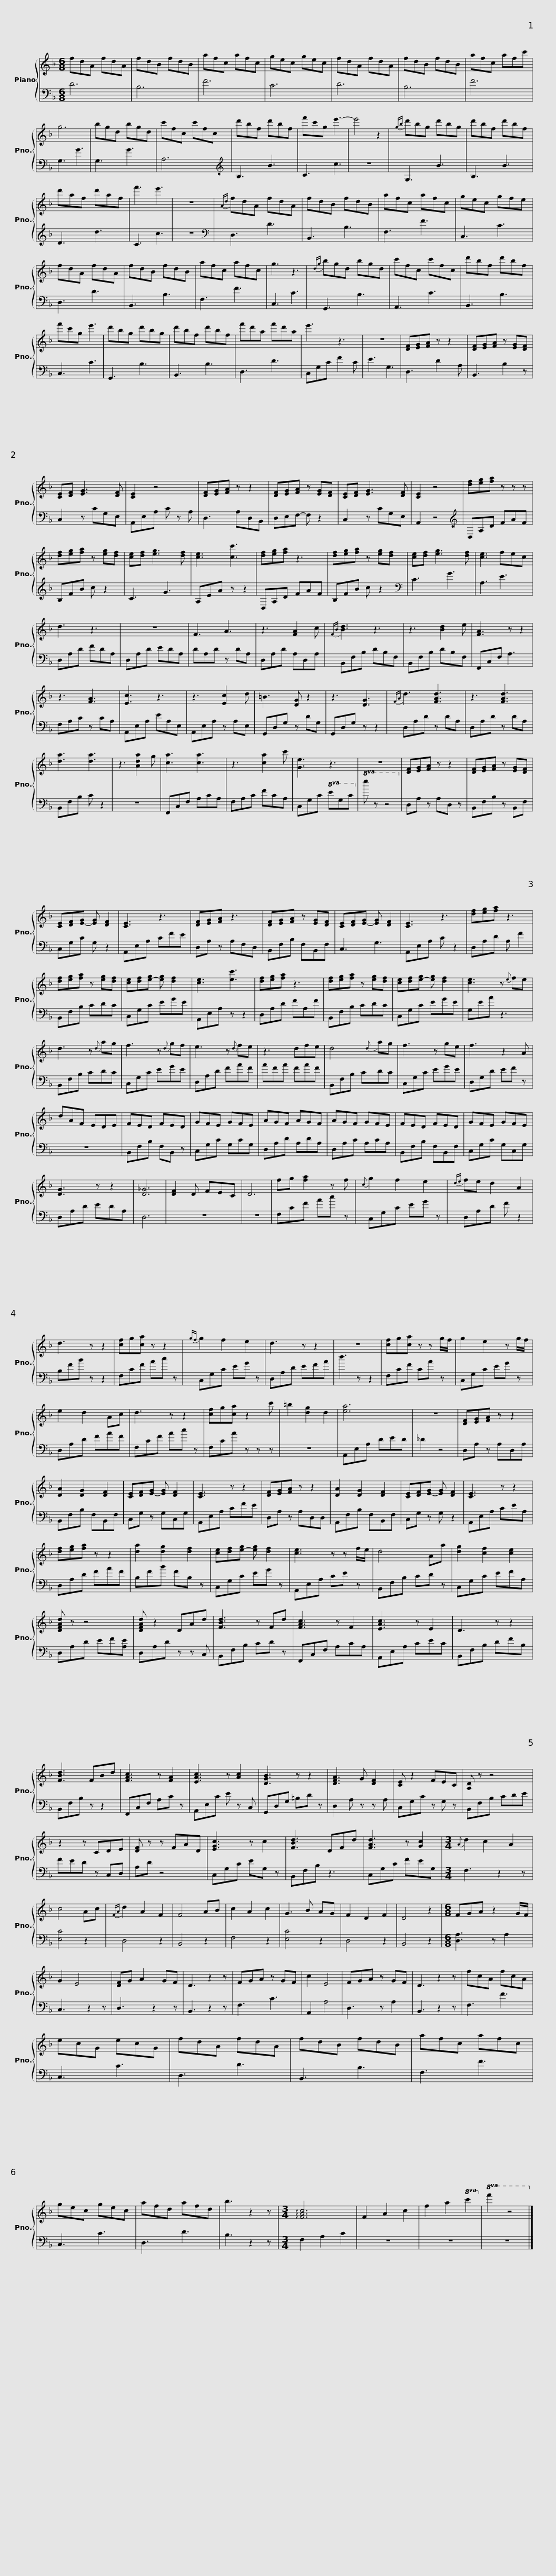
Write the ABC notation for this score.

X:1
%%score { 1 | 2 }
L:1/8
M:6/8
I:linebreak $
K:F
V:1 treble
V:2 bass
V:1
 fdA fdA | fdB fdB | afc afc | gec gec | fdA fdA | %5
 fdB fdB | afc afc' | g6 |$ bgd bgd | c'fc c'fc | %10
 d'bf d'bf | f'c'g e'3- | e'4 z2 |{gb} d'bg d'bg | d'bf d'bf |$ %15
 d'af d'af | f'3 e'3 | z6 |{Ad} fdA fdA | fdB fdB | %20
 afc afc | gec gfe | fdA fdA |$ fdB fdB | afc afc | %25
 g3 z3 |{dg} bgd bgd | c'fc c'fc | d'bf d'bf | f'c'g e'3 |$ %30
 d'bg d'bg | d'bf d'bf | f'd'a f'd'a | e'3 z3 | z6 | %35
 [DF][EG][FA] z z2 | [DF][EG][FA] z [EG][DF] |$ [CE][DF] [EG]3 [DF] | [CE]2 z4 | [DF][EG][FA] z z2 | %40
 [DF][EG][FA] z [EG][DF] | [CE][DF] [EG]3 [DF] | [CE]2 z4 | [df][eg][fa] z z z |$ [df][eg][fa] z [eg][df] | %45
 [ce][df] [eg]3 [df] | [ce]3 [cc']3 | [df][eg][fa] z3 | [df][eg][fa] z [eg][df] | [ce][df] [eg]3 [df] | %50
 [ce]3 fec | d3 z3 |$ z6 | F3 A3 | z3 [FA]2 c | %55
{FB} [Bd]3 z3 | z3 [Bd]2 e | [FA]3 z z2 | z3 [FA]3 |$ [Ec]3 z3 | %60
 z3 [Ec]2 d | =B3 [DG] z2 | z3 [DG]3 |{FA} d3 [FAd]3 | z3 [FAd]3 | %65
 [da]3 [da]3 | z3 [Ada]2 g |$ [ca]3 [ca]3 | z3 [ca]2 c' | [Ge]3 z3 | %70
 z6 | [DF][EG][FA] z z2 | [DF][EG][FA] z [EG][DF] | [CE][DF][E-G] [EG] [DF]2 |$ [CE]3 z3 | %75
 [DF][EG][FA] z3 | [DF][EG][FA] z [EG][DF] | [CE][DF][E-G] [EG] [DF]2 | [CE]3 z3 | [df][eg][fa] z3 | %80
 [df][eg][fa] z [eg][df] |$ [ce][df][e-g] [eg] [df]2 | [ce]3 [ec']3 | [df][eg][fa] z3 | [df][eg][fa] z [eg][df] | %85
 [ce][df][e-g] [eg] [df]2 | [ce]3 z{e} fe |$ d3 z{d} ag | f3 z{d} gf | e3 z{d} fe | %90
 z3 dfe | d4{d} ag | f3 z ge |$ f3 z2 A | dAF EDE | %95
 FED FED | GFE GFE | AGF AGF | AGF GFE | FED FED |$ %100
 GFE GFE | [DG]3 z z2 | [D_G]6 | [DF]2 D FEC | D6 | %105
 fg [fa]2 z f |{c} g2 f2 e2 |{de} fe d2 A2 |$ d3 z z2 | [cf]g[ca] z z2 | %110
{gf} g2 f2 e2 | d3 z z2 | z6 | [cf]g[ca] z z g/f/ | g2 e2 z g/f/ |$ %115
 e2 d2 Ac | d3 z z2 | [cf]g[ca] z2 c' | =b2 [dg]2 d2 | [ea]6 | %120
 z6 | [DF][EG][FA] z z2 | [DA]2 [DG]2 [DF]2 |$ [CE][DF][E-G] [EG] [DF]2 | [CE]3 z z2 | %125
 [DF][EG][FA] z z2 | [DA]2 [DG]2 [DF]2 | [CE][DF][E-G] [EG] [DF]2 | [CE]3 z z2 | [df][eg][fa] z z2 |$ %130
 [da]2 [dg]2 [df]2 | [ce][df][e-g] [eg] [df]2 | [ce]3 z z f/e/ | d4 Aa | [dg]2 [cf]2 [ce]2 | %135
 [DFAd] z z4 |$ [DFAd] z2 DAd | [FBd]3 z Fd | [FAc]3 z F2 | [EAc]3 z E2 | %140
 D3 z z2 | [FBd]3 FBd | [FAc]3 z [FA]2 |$ [EAc]3 z [Ac]2 | [DGB]3 z z2 | %145
 [DFA]3 G [DF]2 | [CE] z2 FEC | [A,D] z z4 | z2 z CDE | [DF] z z FAD |$ %150
 [EGc]3 z c2 | [FBd]3 DFd | [FAd]3 z [Gc]2 |[M:3/4]{A} d2 c2 A2 | c4 Ac | %155
{FA} d2 A2 F2 | F4 AB | c2 A2 c2 | G3 B AG |$ F2 D2 F2 | %160
 D4 z2 |[M:6/8] FGA z2 G/F/ | G2 E4 | [DF]G A2 GF | D3 z2 z | %165
 FGA z GF | c2 E4 | FGA z GF | D3 z2 z |$ fcA fcA | %170
 ecG ecG | fdA fdA | fdB fdB | afc afc | gec gec | %175
 afd afd | b3 z2 z |$[M:3/4] !arpeggio![FAc]6 | F2 A2 c2 | f2 a2!8va(! c'2!8va)! | %180
!8va(! f'2 z4!8va)! |] %181
V:2
 D6 | B,6 | F6 | C6 | D6 | %5
 B,6 | F6 | G,3 G3 |$ G,3 G3 | A,6 | %10
[K:treble] B,3 B3 | C3 c3 | z6 | G,3 B3 | B,3 B3 |$ %15
 D3 d3 | C3 c3 | z6 |[K:bass] D,3 D3 | B,,3 B,3 | %20
 F,3 F3 | C,3 C3 | D,3 D3 |$ B,,3 B,3 | F,3 F3 | %25
 C,3 C3 | G,,3 B,3 | A,,3 C3 | B,,3 B,3 | C,3 C3 |$ %30
 G,,3 B,3 | B,,3 B,3 | D,3 D3 | C,G,C F2 C | E3 G,3 | %35
 D,3 D2 A, | B,,3 B,2 z |$ C,2 z CG,E, | A,,E,A, C z A, | D,3 A,D,B,, | %40
 D,E,F,- F, z2 | C,2 z CG,E, | A,,2 z4 |[K:treble] D,A,D FAF |$ B,FB c z2 | %45
 C3 G3 | A,EA z z2 | D,A,D FAF | B,FB c z2 |[K:bass] C3 G3 | %50
 A,3 E3 | D,A,D FDA, |$ D,A,D EDA, | DA,D z DA, | D,A,D A,D,A, | %55
 B,,F,B, DB,F, | B,,F,B, DB,F, | F,,C,F, A,3 | F,A,C z CA, |$ A,,E,A, EA,E, | %60
 A,,E,A, z A,E, | G,,D,G, z DG, | G,,D,G, z z2 | D,A,D z DA, | D,A,D z DA, | %65
 B,,F,B, C z2 | z6 |$ F,,C,F, A,CA, | F,A,C FCA, | C,G,C!8va(! EGc!8va)! | %70
!8va(! e z z4!8va)! | D,A, z A,D, z | B,,F,B, z B,,F, | C,G,C G, z2 |$ A,,E,A, CFE | %75
 D,A, z A,F,D, | B,,F,B, F,B,,F, | C,3 G,3 | A,,E,A, C z2 | D,A,D A, F2 | %80
 B,,F,B, CDC |$ C,G,C EGE | A,,E,A, z z2 | D,A,D FA,F | B,,F,B, CDC | %85
 C,G,C EGE | G,EA z3 |$ B,,F,B, CDC | C,G,C EGE | D,A,D FAF | %90
 AFA FAF | B,,F,B, CDC | C,G,C EGE |$ D,G,D EF z | z6 | %95
 B,,F,B, F,B,, z | C,G,C G,CG, | D,A,D A,DA, | D,A,C A,CA, | B,,F,B, F,B,,F, |$ %100
 C,G,C G,C,G, | D,A,D EDA, | D,6 | z6 | z6 | %105
 F,CF Ac z | C,G,C EG z | D,A,D F z2 |$ B,FB z z2 | F,CF Ac z | %110
 C,G,C EG z | D,A,D EFA | d3 z z2 | F,CF CA z | C,G,C EG z |$ %115
 D,A,D FAF | F,CF Ac z | F,CA z z z | z6 | A,,E,A, DED | %120
 _D2 z4 | D,A, z A,D,A, | B,,F,B, F,B,,F, |$ C,G, z G,C,G, | A,,E,A, CFE | %125
 D,A, z A,D,D, | A,,F,B, F,B,,F, | C,G, z G, z2 | A,,E,A, CEA, | D,A,D FAF |$ %130
 B,FB FB, z | C,G,C EG z | A,,E,A, CE z | B,,F,B, CD z | C,G,C EFA, | %135
 D,A,D EF[A,E] |$ D,A,D z z C, | B,,F,B, CD z | F,,C,F, A,CA, | A,,E,A, CEC | %140
 B,,F,B, DFB, | B,,F,B, z z2 | F,,C,F, A,C z |$ A,,E,C E z C, | G,,D,G, =B,D z | %145
 D,2 A, z z A, | C,G,C z G, z | B,,F,B, CDE | FED z C,D, | A,D z4 |$ %150
 C,G,C EG, z | B,,F,B, z3 | C,G,C FEG, |[M:3/4] F,3 z2 z | [E,C]4 z2 | %155
 D,4 z2 | B,,4 z2 | F,4 z2 | [E,C]4 z2 |$ D,4 z2 | %160
 B,,4 z2 |[M:6/8] [D,A,]3 z A,2 | C,3 z2 z | D,3 z2 z | B,,3 z2 z | %165
 F,3 C3 | A,,2 A,4 | D,3 z A,2 | B,,3 z2 z |$ F,3 F3 | %170
 C,3 C3 | D,3 D3 | B,,3 B,3 | F,3 F3 | C,3 C3 | %175
 D,3 D3 | B,3 z2 z |$[M:3/4] F,2 A,2 C2 | z6 | z6 | %180
 z6 |] %181
